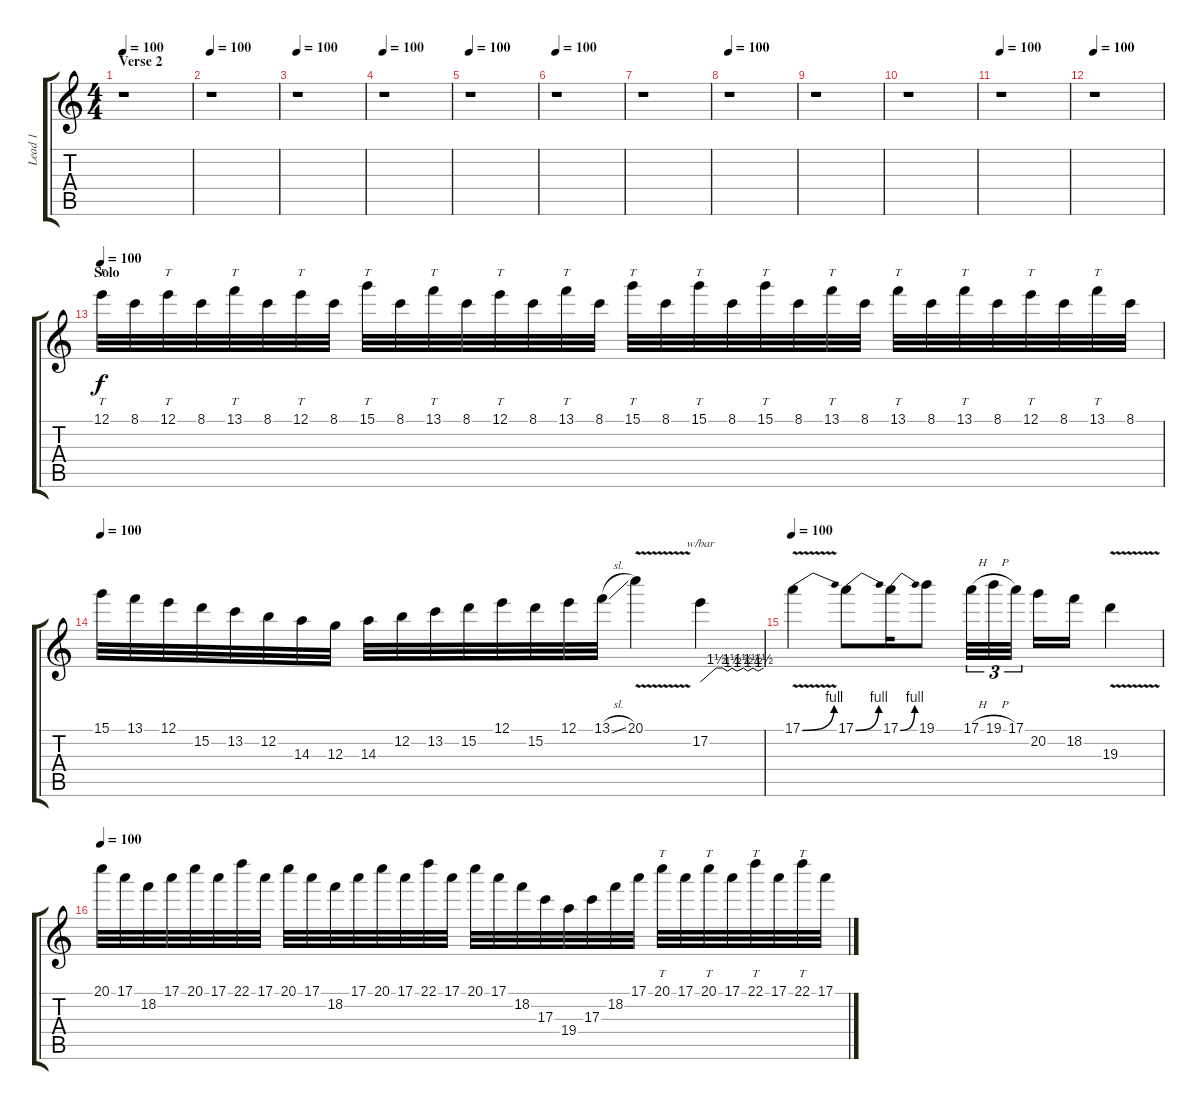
\track ("Lead 1" "Lead 1") {instrument overdrivenguitar}
\staff {score tabs}
\tuning (E4 B3 G3 D3 A2 E2) {hide}
\ts (4 4)
\section ("" "Verse 2")
\tempo 100
\clef g2
\ks c
r.1{dy f} |
\tempo 100
r.1 |
\tempo 100
r.1 |
\tempo 100
r.1 |
\tempo 100
r.1 |
\tempo 100
r.1 |
r.1 |
\tempo 100
r.1 |
\section ("" "")
r.1 |
r.1 |
\tempo 100
r.1 |
\tempo 100
r.1 |
\section ("" "Solo")
\tempo 100
12.1.32{tt} 8.1.32 12.1.32{tt} 8.1.32 13.1.32{tt} 8.1.32 12.1.32{tt} 8.1.32 15.1.32{tt} 8.1.32 13.1.32{tt} 8.1.32 12.1.32{tt} 8.1.32 13.1.32{tt} 8.1.32 15.1.32{tt} 8.1.32 15.1.32{tt} 8.1.32 15.1.32{tt} 8.1.32 13.1.32{tt} 8.1.32 13.1.32{tt} 8.1.32 13.1.32{tt} 8.1.32 12.1.32{tt} 8.1.32 13.1.32{tt} 8.1.32 |
\tempo 100
15.1.32 13.1.32 12.1.32 15.2.32 13.2.32 12.2.32 14.3.32 12.3.32 14.3.32 12.2.32 13.2.32 15.2.32 12.1.32 15.2.32 12.1.32 13.1{sl}.32 20.1{v}.4 17.2.4{tbe (custom default 0 0 15 6 21 6 26 4 30 6 35 4 41 6 45 4 50 6 55 4 60 6)} |
\tempo 100
17.1{be (bend 0 0 60 4) v}.4 17.1{be (bend 0 0 60 4)}.8 17.1{be (bend 0 0 60 4)}.16 19.1.8 17.1{h}.32{tu (3 2)} 19.1{h}.32{tu (3 2)} 17.1.32{tu (3 2)} 20.2.16 18.2.16 19.3{v}.4 |
\tempo 100
20.1.32 17.1.32 18.2.32 17.1.32 20.1.32 17.1.32 22.1.32 17.1.32 20.1.32 17.1.32 18.2.32 17.1.32 20.1.32 17.1.32 22.1.32 17.1.32 20.1.32 17.1.32 18.2.32 17.3.32 19.4.32 17.3.32 18.2.32 17.1.32 20.1.32{tt} 17.1.32 20.1.32{tt} 17.1.32 22.1.32{tt} 17.1.32 22.1.32{tt} 17.1.32
